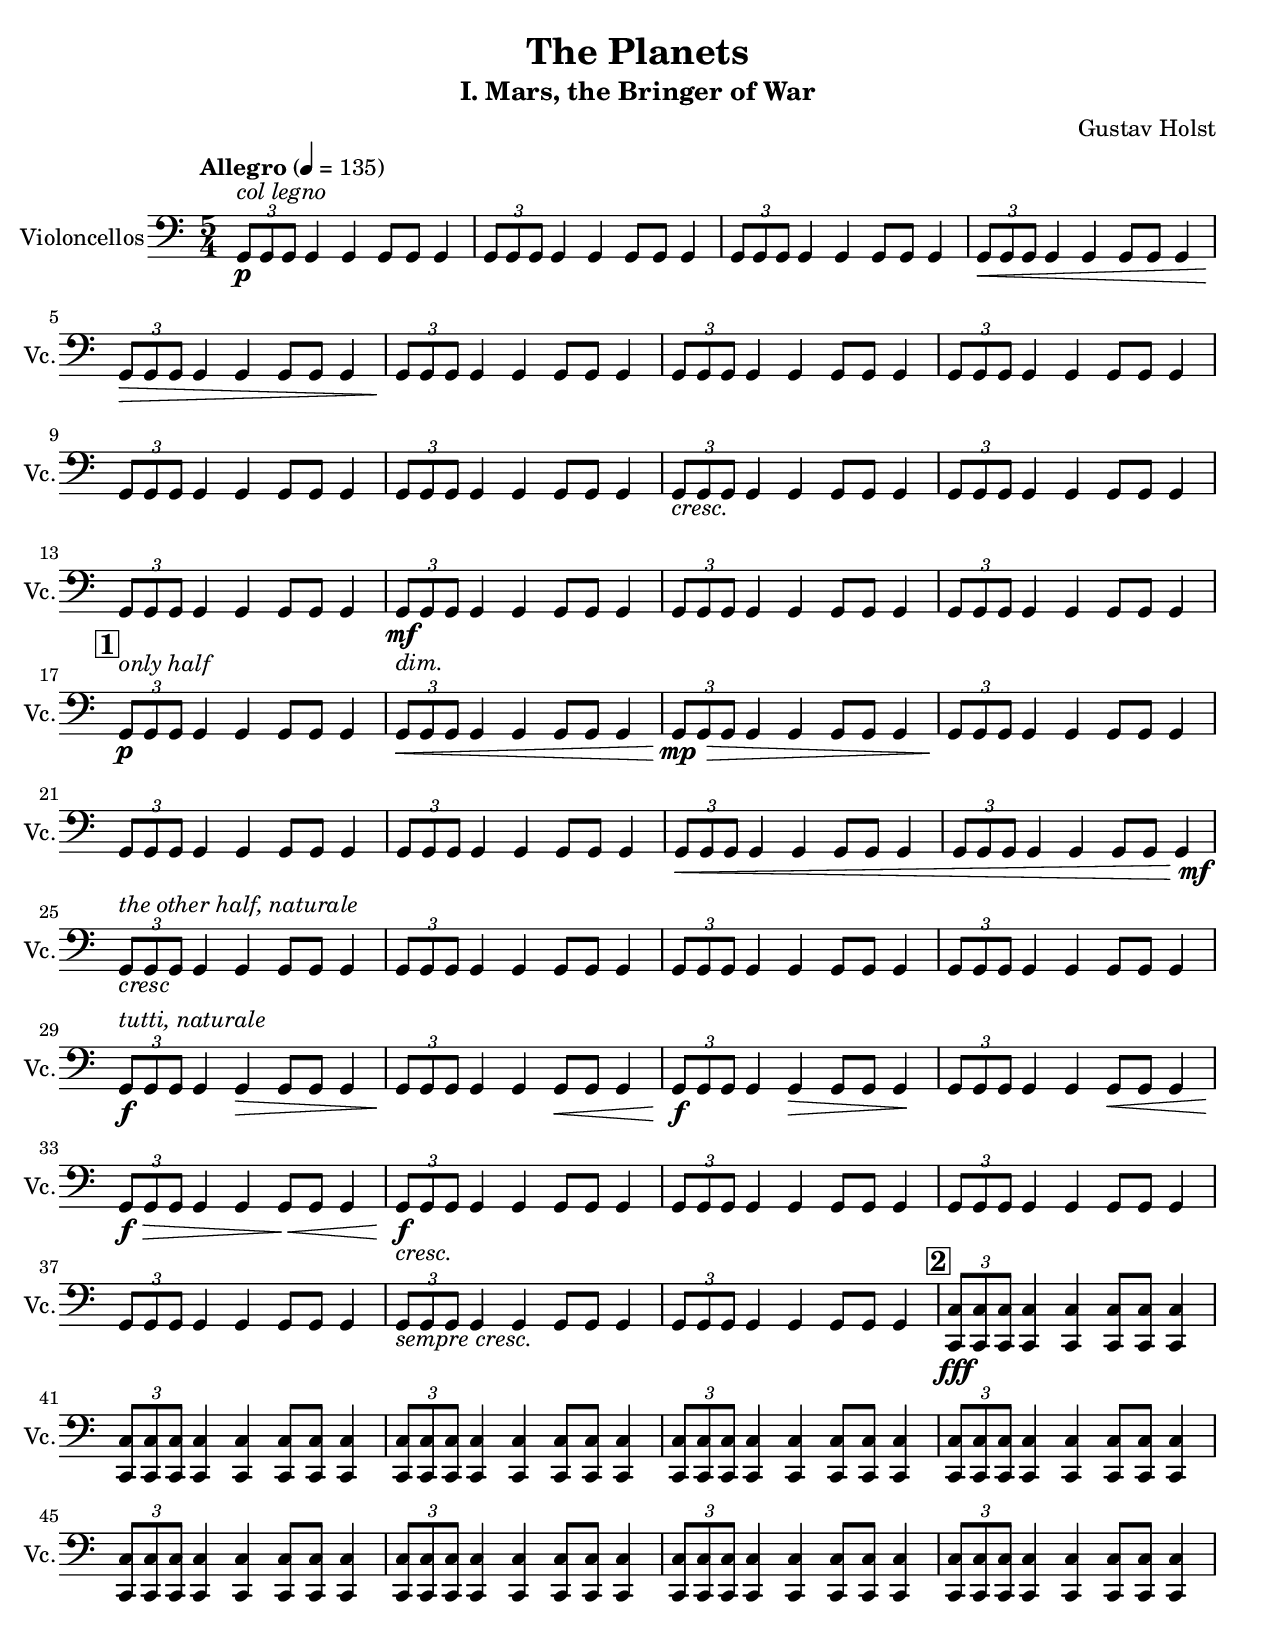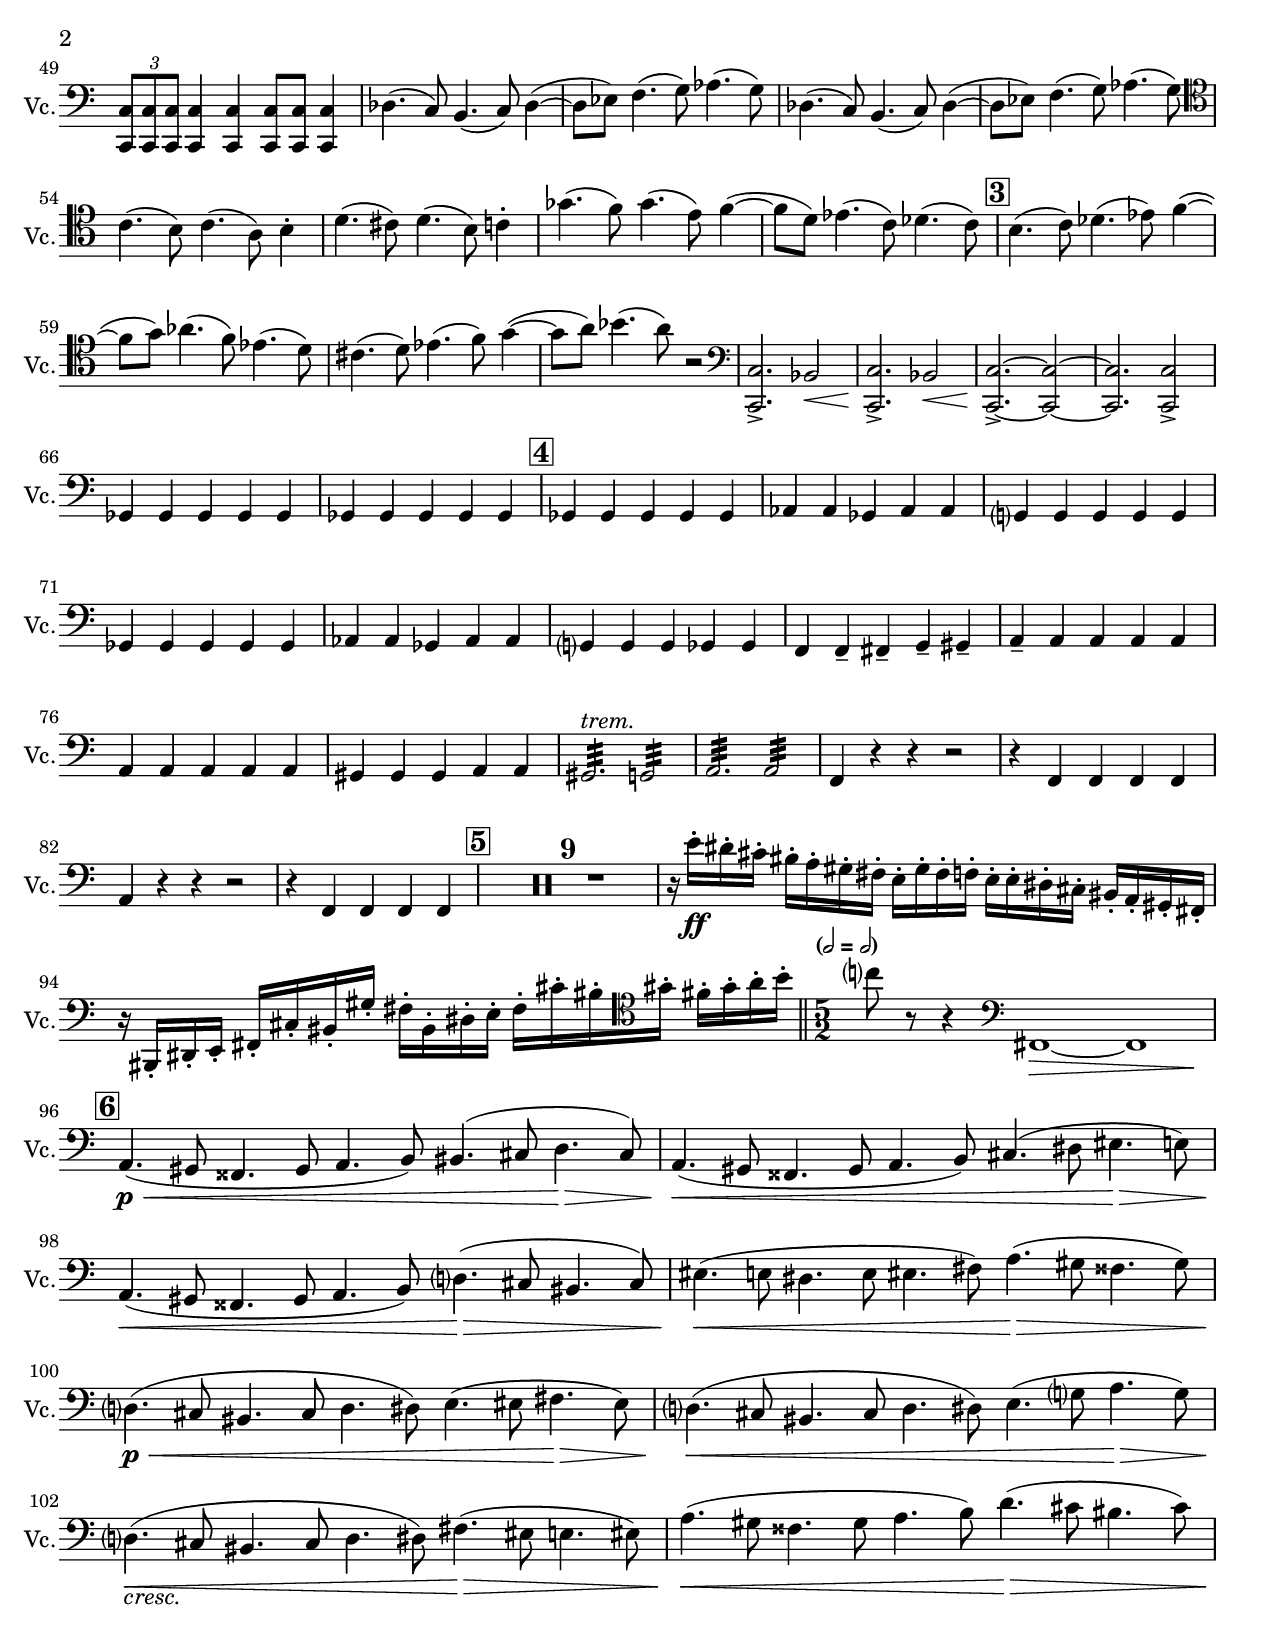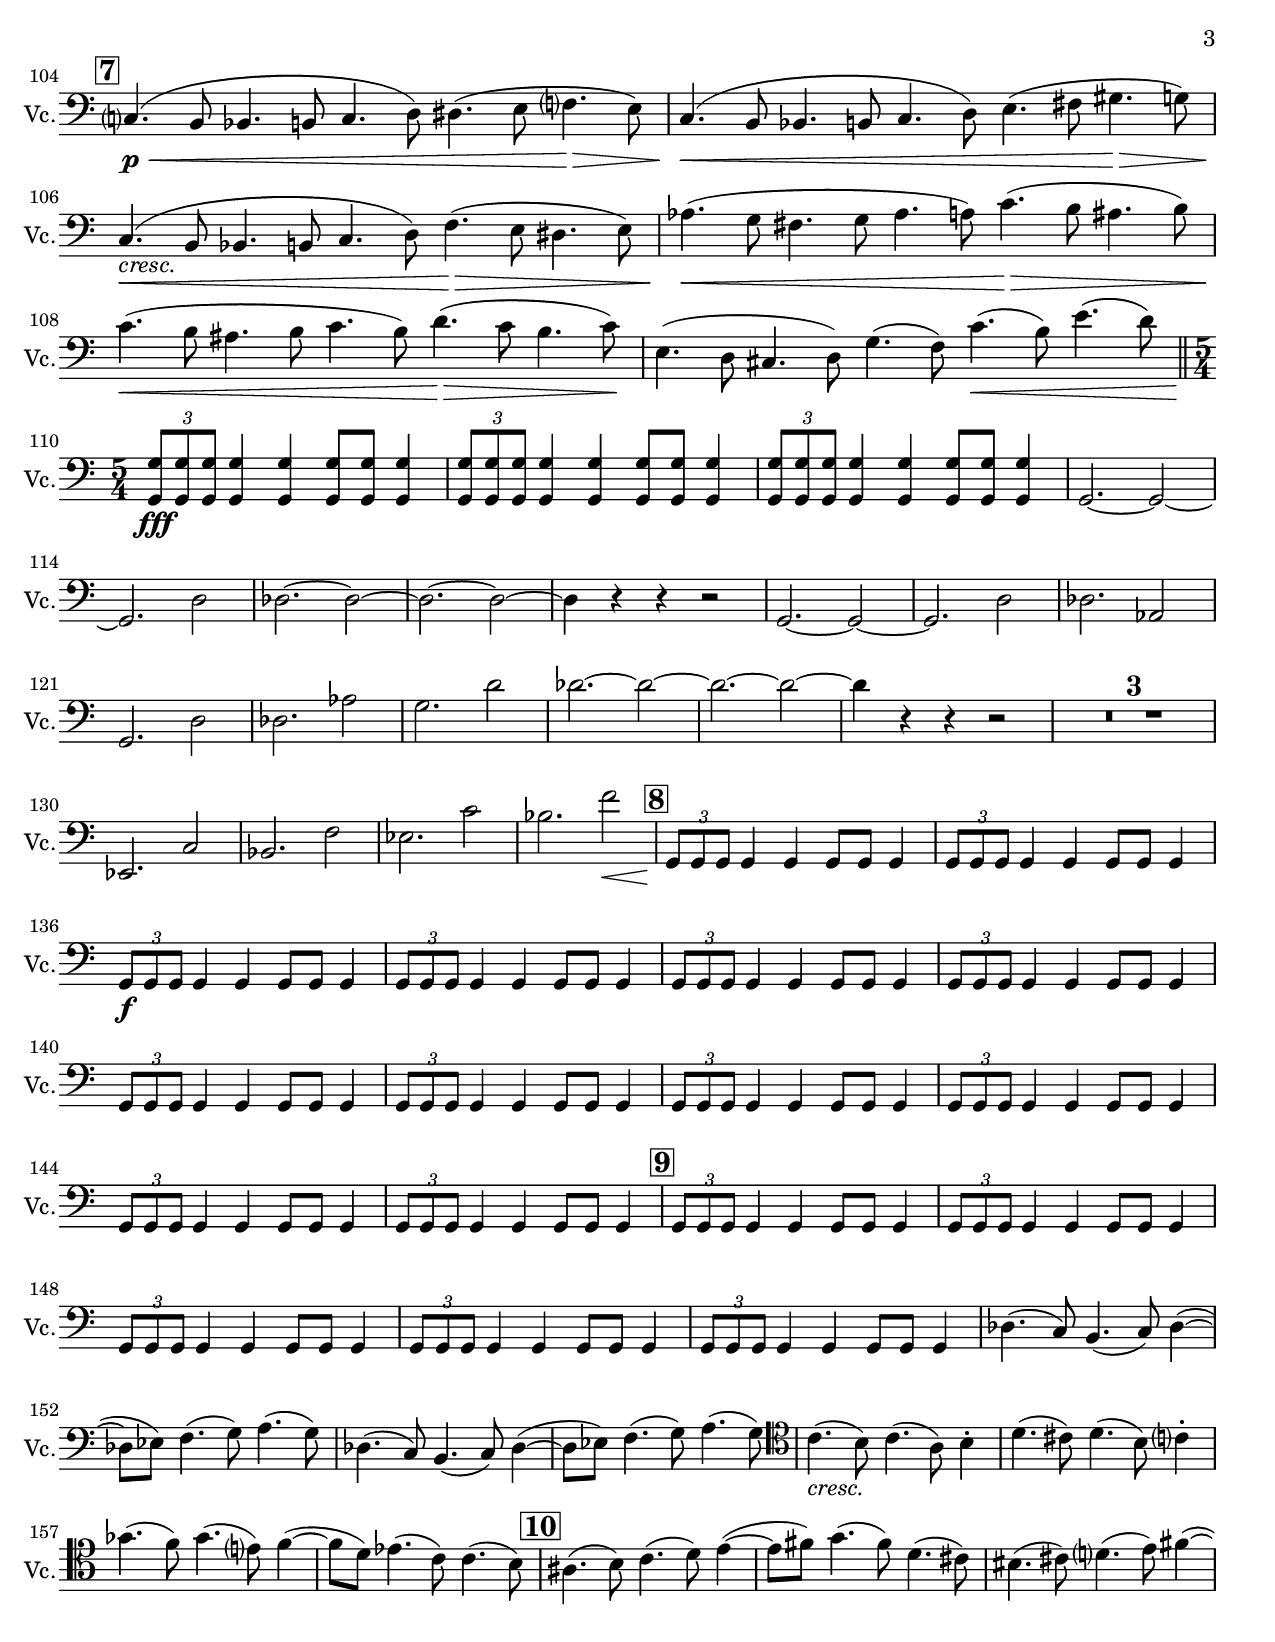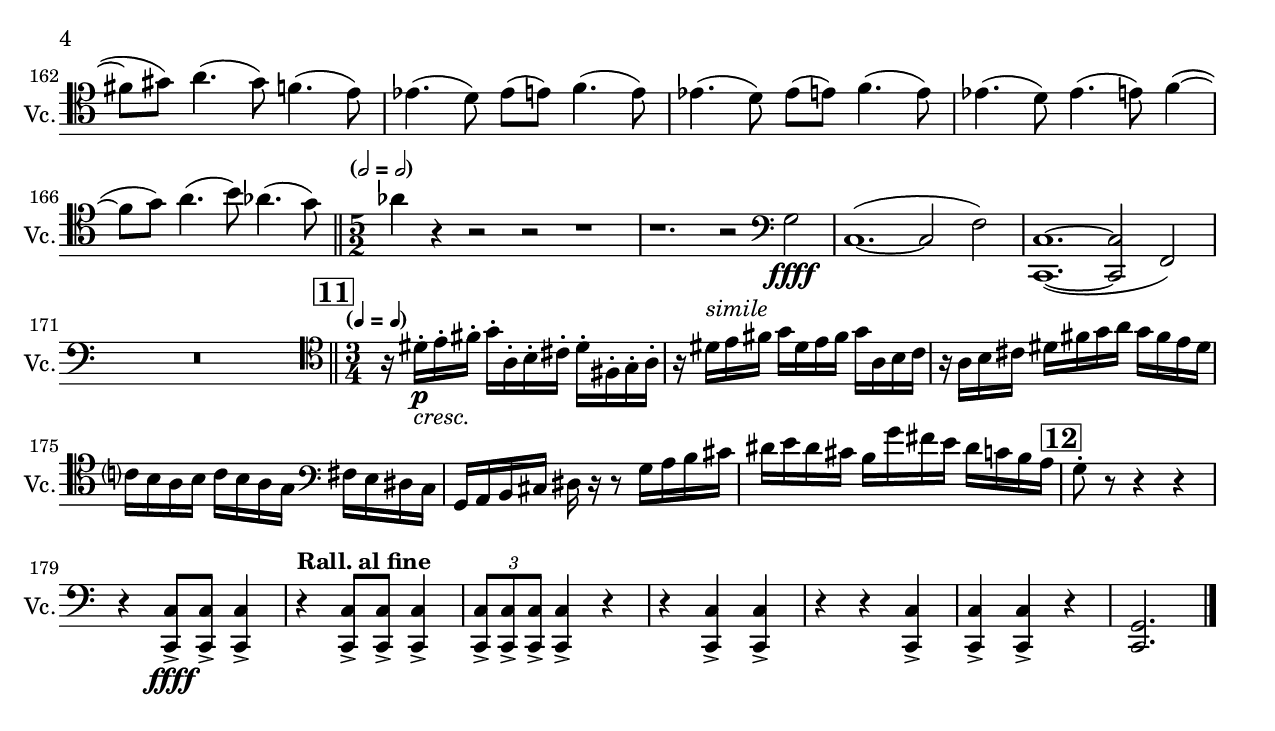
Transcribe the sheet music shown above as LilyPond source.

\version "2.16.2"
\language "english"

\header {
  title = "The Planets"
  subtitle = "I. Mars, the Bringer of War"
  composer = "Gustav Holst"
}

\paper {
  #(set-paper-size "letter")
}

%%%%%%%%%%%%%
%% Swiped (stolen) from the Lilypond docs.

%% "\motif c" => the "buh buh buh bum bum dum dum bum" rhythm on C :-)

motif =
#(define-music-function (parser location p) (ly:pitch?)
   "Make the rhythm in Mars (the Planets) at the given pitch"
  #{ \times 2/3 { $p 8 $p $p } $p 4 $p $p 8 $p $p 4 #})

%%%%%%%%%%%%%

global = {
  \key c \major
  \numericTimeSignature
  \time 5/4
  \tempo "Allegro" 4=135
  \set Score.markFormatter = #format-mark-box-numbers
  \compressFullBarRests
}

fluteI = \relative c'' {
  \global
  % Music follows here.
}

fluteII = \relative c'' {
  \global
  % Music follows here.
  
}

oboeI = \relative c'' {
  \global
  % Music follows here.
  
}

oboeII = \relative c'' {
  \global
  % Music follows here.
  
}

englishHorn = \relative c'' {
  \global
  \transposition f
  % Music follows here.
  
}

clarinetI = \relative c'' {
  \global
  \transposition bf
  % Music follows here.
  
}

clarinetII = \relative c'' {
  \global
  \transposition bf
  % Music follows here.
  
}

clarinetIII = \relative c'' {
  \global
  \transposition bf
  % Music follows here.
  
}

bassoonI = \relative c {
  \global
  % Music follows here.
  
}

bassoonII = \relative c {
  \global
  % Music follows here.
  
}

hornFI = \relative c'' {
  \global
  \transposition f
  % Music follows here.
  
}

hornFII = \relative c'' {
  \global
  \transposition f
  % Music follows here.
  
}

hornFIII = \relative c'' {
  \global
  \transposition f
  % Music follows here.
  
}

trumpetCI = \relative c'' {
  \global
  % Music follows here.
  
}

trumpetCII = \relative c'' {
  \global
  % Music follows here.
  
}

tromboneI = \relative c {
  \global
  % Music follows here.
  
}

tromboneII = \relative c {
  \global
  % Music follows here.
  
}

timpani = \relative c {
  \global
  % Music follows here.
  
}

glockenspiel = \relative c'' {
  \global
  % Music follows here.
  
}

right = \relative c'' {
  \global
  % Music follows here.
  
}

left = \relative c' {
  \global
  % Music follows here.
  
}

pedal = \relative c {
  \global
  % Music follows here.
  
}

upper = \relative c'' {
  \global
  % Music follows here.
  
}

lower = \relative c' {
  \global
  % Music follows here.
  
}



stringIntroToRehersalI = \relative c' {
  << \motif g s^\markup{\italic{col legno}}\p >> |
  \motif g |
  \motif g |
  << \motif g s\< >> |
  
  \barNumberCheck #5
  << \motif g    s\> >> |
  << \motif g    s\! >> |
  \motif g |
  \motif g |
  
  \barNumberCheck #9
  \motif g |
  \motif g |
  << \motif g    s_\markup{\italic cresc.} >> |
  \motif g |
  
  \barNumberCheck #13
  \motif g |
  << \motif g    s\mf_\markup{\italic dim.} >> |
  \motif g |
  \motif g
}

stringNaturaleToRehersalII = \relative c' {
  \barNumberCheck #29
  << \motif g    {s4^\markup{\italic{tutti, naturale}}\f s s\>} >> |
  << \motif g    {s4\! s s s\<} >> |
  << \motif g    {s4\f s s\> s s\!} >> |
  << \motif g    {s4 s s s\< } >> |
  
  \barNumberCheck #33
  << \motif g    {s4\f\> s s s\<} >> |
  << \motif g    {s4\f_\markup{\italic cresc.}} >> |
  \motif g |
  \motif g |
  
  \barNumberCheck #37
  \motif g |
  << \motif g     {s4_\markup{\italic{sempre cresc.}}} >> |
  \motif g |
}



violinI = \relative c'' {
  \global
  % Music follows here.
  
}

violinII = \relative c'' {
  \global
  % Music follows here.
  
}

viola = \relative c' {
  \global
  % Music follows here.
}

celloMotifCC = \relative c {
  % The following measure is funky because of a lilypond bug (issue 245)
  \times 2/3 { <<c8 c,>> <<c c'>> <<c c,>>} << { c4 c c8 c c4 } { c' c c8 c c4 } >>
}

celloBassIntro = \relative c {
  \transpose c c, \stringIntroToRehersalI
  
  \barNumberCheck #17
  \mark\default
  %% TODO: show rests for the resting half
  << \motif g    s^\markup{\italic{only half}}\p >> |
  << \motif g    s\< >> |
  << \motif g    s\mp\> >> |
  << \motif g    s\! >> |
  
  \barNumberCheck #21
  \motif g |
  \motif g |
  << \motif g    s\< >> |
  << \motif g    {s1 s8 s\mf} >> |
  
  \barNumberCheck #25
  %% TODO: show rests for the resting half
  << \motif g    s^\markup{\italic{the other half, naturale}}_\markup{\italic{cresc}} >> |
  \motif g |
  \motif g |
  \motif g |
  
  \transpose c c, \stringNaturaleToRehersalII
}

celloBassRehersalVI = \relative c {
  \mark\default
  a4.\p\<( gs8 fss4. gs8 a4. b8) bs4.( cs8 d4.\> cs8) |
  
  \barNumberCheck #97
  a4.\<( gs8 fss4. gs8 a4. b8) cs4.( ds8 es4.\> e8) |
  a,4.\<( gs8 fss4. gs8 a4. b8) d?4.\>( cs8 bs4. cs8) |
  es4.\<( e8 ds4. e8 es4. fs8) a4.\>( gs8 fss4. gs8) |
  
  \barNumberCheck #100
  d?4.\p\<( cs8 bs4. cs8 d4. ds8) e4.( es8 fs4.\> es8) |
  d?4.\<( cs8 bs4. cs8 d4. ds8) e4.( g?8 a4.\> g8) |
  d?4.\<_\markup{\italic cresc.}( cs8 bs4. cs8 d4. ds8) fs4.\>( es8 e4. es8) |
  
  \barNumberCheck #103
  a4.\<( gs8 fss4. gs8 a4. b8) d4.\>( cs8 bs4. cs8) |
  \mark\default
  c,?4.\p\<( b8 bf4. b8 c4. d8) ds4.( e8 f?4.\> e8) |
  c4.\<( b8 bf4. b8 c4. d8) e4.( fs8 gs4.\> g8) |
  
  \barNumberCheck #106
  c,4._\markup{\italic cresc.}\<( b8 bf4. b8 c4. d8) f4.\>( e8 ds4. e8) |
  af4.\<( g8 fs4. g8 af4. a8) c4.\>( b8 as4. b8) |
  c4.\<( b8 as4. b8 c4. b8) d4.\>( c8 b4. c8\!) |
}

timeChangeRehersalVI = {
  \bar "||"
  \time 5/2
  \tempo \markup{\concat {(\teeny \general-align #Y #DOWN \note #"2" #1   " = "    \teeny \general-align #Y #DOWN \note #"2" #1)}}
}

timeChangeRehersalXI = {
  \bar "||"
  \time 3/4
  \tempo \markup{\concat{(\teeny \general-align #Y #DOWN \note #"4" #1   " = "    \teeny \general-align #Y #DOWN \note #"4" #1)}}
}

cello = \relative c {
  \global
  \celloBassIntro
  % The following measure is funky because of a lilypond bug (issue 245)
  \mark\default \times 2/3 { <<c8 c,\fff>> <<c c'>> <<c c,>>} << { c4 c c8 c c4 } { c' c c8 c c4 } >> |
  
  \barNumberCheck #41
  \celloMotifCC | \celloMotifCC | \celloMotifCC | \celloMotifCC |
  
  \barNumberCheck #45
  \celloMotifCC | \celloMotifCC | \celloMotifCC | \celloMotifCC |
  
  \barNumberCheck #49
  \celloMotifCC |
  df4.( c8) b4.( c8) df4~( | df8 ef) f4.( g8) af4.( g8) |
  df4.( c8) b4.( c8) df4~( | df8 ef) f4.( g8) af4.( g8) |
  
  \barNumberCheck #54
  \clef tenor
  c4.( b8) c4.( a8) b4-. |
  d4.( cs8) d4.( b8) c4-. |
  gf'4.( f8) gf4.( e8) f4~( |
  f8 d) ef4.( c8) df4.( c8) |
  \mark\default
  b4.( c8) df4.( ef8) f4~( |
  f8 g) af4.( f8) ef4.( d8) |
  
  \barNumberCheck #60
  cs4.( d8) ef4.( f8) g4~( |
  g8 a) bf4.( a8) r2 |
  \clef bass
  << c,,2. c,-> >> bf'2\< |
  << c2.\! c,-> >> bf'2\< |
  << {c2.\!~c2~ | c2. c2} {c,2.~-> c2~ | c2. c2->} >> |
  gf'4 gf gf gf gf |
  
  \barNumberCheck #67
  gf gf gf gf gf |
  \mark\default
  gf4 gf gf gf gf |
  af af gf af af |
  g? g g g g |
  gf gf gf gf gf |
  af af gf af af |
  
  \barNumberCheck #73
  g? g g gf gf |
  f f-- fs-- g-- gs-- |
  a-- a a a a |
  a a a a a |
  gs gs gs a a |
  gs2.:32^\markup{\italic{trem.}} g2: |
  a2.: a2: |
  f4 r4 r r2 |
  
  \barNumberCheck #81
  r4 f f f f |
  a r r r2 |
  r4 f f f f |
  \mark\default
  R1*5/4*9 |
  r16 e''-.\ff ds-. cs-. bs-. a-. gs-. fs-. e-. gs-. fs-. f-. e-. e-. ds-. cs-. bs-. a-. gs-. fs-. |
  
  \barNumberCheck #94
  r bs,-. ds-. e-. fs-. cs'-. bs-. gs'-. fs-. bs,-. ds-. e-. fs-. cs'-. bs-. \clef tenor gs'-. fs-. gs-. a-. b-. \bar "||"
  %% todo half=half notation above staff
  \time 5/2
  \tempo \markup{\concat {(\teeny \general-align #Y #DOWN \note #"2" #1   " = "    \teeny \general-align #Y #DOWN \note #"2" #1)}}
  c?8 r r4 \clef bass fs,,,1~\> << fs {s2. s4\!} >> |

  \celloBassRehersalVI

  \barNumberCheck #109
  e'4.\!( d8 cs4. d8) g4.( f8) c'4.\<( b8) e4.( d8) \bar "||"
  %% These three measures are written suboptimally to work around a lilypond bug (issue 245)
  \time 5/4
  \times 2/3 { << g,8\fff g, >> << g g' >> << g g, >> } << { g4 g g8 g g4 } { g'4 g g8 g g4 } >> |
  \times 2/3 { << g8 g, >> << g g' >> << g g, >> } << { g4 g g8 g g4 } { g'4 g g8 g g4 } >> |
  \times 2/3 { << g8 g, >> << g g' >> << g g, >> } << { g4 g g8 g g4 } { g'4 g g8 g g4 } >> |
  
  \barNumberCheck #113
  g,2.~ g2~ |
  g2. d'2 |
  df2.~ df2~ |
  df2.~ df2~ |
  df4 r r r2 |
  g,2.~ g2~ |
  g2. d'2 |
  df2. af2 |
  g2. d'2 |
  df2. af'2 |
  
  \barNumberCheck #123
  g2. d'2 |
  df2.~ df2~ |
  df2.~ df2~ |
  df4 r r r2 |  
  R1*5/4*3 |
  ef,,2. c'2 |
  bf2. f'2 |
  ef2. c'2 |
  bf2. f'2\< |
  
  \barNumberCheck #134
  \mark\default
  \times 2/3 {g,,8\! g g} g4 g g8 g g4 |
  \motif g |
  << \motif g    s\f >> |
  \motif g |
  
  \barNumberCheck # 138
  \motif g |
  \motif g |
  \motif g |
  \motif g |
  
  \barNumberCheck # 142
  \motif g |
  \motif g |
  \motif g |
  \motif g |
  
  \barNumberCheck # 146
  \mark\default
  \motif g |
  \motif g |
  \motif g |
  \motif g |
  
  \barNumberCheck # 150
  \motif g |
  df'4.( c8) b4.( c8) df4~( |
  df8 ef) f4.( g8) a4.( g8) |
  df4.( c8) b4.( c8) df4~( |
  
  \barNumberCheck #154
  df8 ef) f4.( g8) a4.( g8) |
  \clef tenor c4._\markup{\italic cresc.}( b8) c4.( a8) b4-. |
  d4.( cs8) d4.( b8) c?4-. |
  gf'4.( f8) gf4.( e?8) f4~( |
  f8 d) ef4.( c8) c4.( b8)
  \mark\default
  as4.( b8) c4.( d8) e4~( |
  
  \barNumberCheck #160
  e8 fs) g4.( fs8) d4.( cs8) |
  bs4.( cs8) d?4.( e8) fs4~( |
  fs8 gs) a4.( gs8) f4.( e8) |
  ef4.( d8) ef8( e) f4.( e8) |
  ef4.( d8) ef8( e) f4.( e8) |
  
  \barNumberCheck #165
  ef4.( d8) ef4.( e8) f4~( |
  f8 g) a4.( b8) af4.( g8) \bar "||"
  %% todo: add half=half note
  \time 5/2
  \tempo \markup{\concat {(\teeny \general-align #Y #DOWN \note #"2" #1   " = "    \teeny \general-align #Y #DOWN \note #"2" #1)}}
  af4 r r2 r r1 |
  r1. r2 \clef bass g,2\ffff |
  c,1.~( c2 f) |
  << { c1.~ c2} {c,1.~( c2 } >> f) |
  R1*5/2 \bar "||"
  
  \barNumberCheck #172
  \mark\default
  \time 3/4
  \tempo \markup{\concat{(\teeny \general-align #Y #DOWN \note #"4" #1   " = "    \teeny \general-align #Y #DOWN \note #"4" #1)}}
  \clef tenor
  %% TODO quarter=quarter
  r16 ds''-._\markup{\italic cresc.}\p e-. fs-.   g-. a,-. b-. cs-.   ds-. fs,-. g-. a-. |
  r ds^\markup{\italic simile} e fs g ds e fs g a, b c |
  r a b cs ds fs g a g fs e ds |
  
  \barNumberCheck #175
  c? b a b c b a g \clef bass fs e ds c |
  g a b cs ds r r8 g16 a b cs |
  ds e ds cs b g' fs e ds c b a |
  
  \barNumberCheck #178
  \mark\default
  g8-. r8 r4 r |
  r << {c,8\ffff c c4 } {c,8-> c-> c4-> } >> |
  % Now this rest has to be separate because of LilyPond issue 128
  r4^\markup{\bold{Rall. al fine}} << { c8-> c-> c4-> } { c'8 c c4 } >> |
  % sigh. Issue 245 again.
  \times 2/3 { <<c8 c,-> >> <<c-> c'>> <<c c,-> >> } <<c4-> c'>> r4 |
  << { r c c | r r c | c c r } {r c,-> c-> | r r c-> | c-> c-> r } >>
  << c2. g' >>
  
  \bar "|."
}

contrabass = \relative c {
  \global
  % Music follows here.
  \celloBassIntro
  
  \barNumberCheck #40
  \mark\default
  << \motif c s\fff >> |
  \motif c |
  \motif c |
  \motif c |
  \motif c |
  \motif c |
  \motif c |
  \motif c |
  \motif c |
  \motif c |
  \motif c |
  \motif c |
  \motif c |
  \motif c |
  \motif c |
  \motif c |
  \motif c |
  \times 2/3 {c8 c c} c4 c f,2\< |
  
  \barNumberCheck #58
  \mark\default g2.->\!~ g2~ |
  g2. g2\< |
  a2.->\!~ a2~ |
  a2. bf2\< |
  c2.->\! bf2\< |
  c2.->\! bf2\< |
  c2.->\!~ c2~ |
  c2. c2-> |
  gf4 gf gf gf gf |
  
  \barNumberCheck #67
  gf gf gf gf gf |
  \mark\default gf gf gf gf gf |
  af af gf af af |
  g? g g g g |
  gf gf gf gf gf |
  af af gf af af |
  
  \barNumberCheck #73
  g? g g gf gf |
  f f-- fs-- g-- gs-- |
  a-- r r r2 |
  R1*5/4 |
  gs4 gs gs a a |
  R1*5/4*2 |
  f4 r r r2 |
  
  \barNumberCheck #81
  r4 f f f f |
  a r r r2 |
  r4 f f f f |
  \mark\default R1*5/4*9 |
  gs'8->\ff r r4 r r16 e'-. ds-. cs-. bs-. a-. gs-. fs-. |
  
  \barNumberCheck #94
  r bs,-. ds-. e-. fs-. r r8 r4 r2
  \timeChangeRehersalVI
  r2 gs,1\>~ gs1\!^\fermata |
  
  \celloBassRehersalVI
  
  \barNumberCheck #109
  R1*5/2 \bar "||"
  \time 5/4 \times 2/3 {g8\fff g g} g4 g g8 g g4 |
  
  \barNumberCheck #111
  \motif g |
  \motif g |
  g2.~ g2 |
  g2. d'2 |
  df2.~ df2~ |
  df2.~ df2~ |
  df4 r r r2 |
  
  \barNumberCheck #118
  g,2.~ g2~ |
  g2. d'2 |
  df2. af'2 |
  g2. d'2 |
  df2. r2 |
  R1*5/4 |
  \times 2/3 {g,,8 g g} g4 g g8 g g4|
  
  \barNumberCheck #125
  \motif g |
  \motif g |
  \motif g |
  \motif g |
  
  \barNumberCheck #129
  \motif g |
  ef'2. c'2 |
  bf2. f'2 |
  ef2. r2 |
  R1*5/4 |
  \mark\default
  \times 2/3 {g,,8 g g} g4 g g8 g g4|
  
  \barNumberCheck #135
  \motif g |
  << \motif g    s4\f >> |
  \motif g |
  \motif g |
  
  \barNumberCheck #139
  \motif g |
  \motif g |
  \motif g |
  \motif g |
  
  \barNumberCheck #143
  \motif g |
  \motif g |
  \motif g |
  \mark\default \motif g |
  
  \barNumberCheck #147
  \motif g |
  \motif g |
  \motif g |
  \motif g |
  
  \barNumberCheck #151
  \motif g |
  \motif g |
  \motif g |
  \motif g |
  
  \barNumberCheck #155
  << \motif g    s_\markup{\italic{cresc.}} >> |
  \motif g |
  \motif g |
  \times 2/3 {g8 g g} g4 g c,2(\< |
  \mark\default d2.->\!)~ d2~ |
  
  \barNumberCheck #160
  d2. d2(\< |
  e2.->)\!~ e2~ |
  e2. f2\<( |
  g2.->\!) f2\<( |
  g2.->\!) f2\<( |
  g2.->\!)~ g2~ |
  g2. g2-> |
  \timeChangeRehersalVI c,1.\ffff~ c1~ |
  c1.( f2) g' |
  
  \barNumberCheck #169
  c,1.(~ c2 f) |
  c,1.\>(~ c2 f\!) |
  r1. r2 f2\mf\>(
  \timeChangeRehersalXI g2.\p_\markup{\italic{cresc.}})~ |
  g2.~ |
  g2.~ |
  g2.~ |
  g2.~ |
  g2. |
  
  \barNumberCheck #178
  \mark\default
  \times 2/3 { c8->\ffff c-> c->} c4 r |
  r c8-> c-> c4-> |
  r4^\markup{\bold{Rall al fine.}} c8-> c c4-> |
  \times 2/3 { c8-> c-> c->} c4-> r |
  r c-> c-> |
  r r c-> |
  c-> c-> r |
  c,2.^\fermata
  \bar "|."
}

fluteIPart = \new Staff \with {
  instrumentName = "Fl. I"
  shortInstrumentName = "Fl. I"
  midiInstrument = "flute"
} \fluteI

fluteIIPart = \new Staff \with {
  instrumentName = "Fl. II"
  shortInstrumentName = "Fl. II"
  midiInstrument = "flute"
} \fluteII

oboeIPart = \new Staff \with {
  instrumentName = "Ob. I"
  shortInstrumentName = "Ob. I"
  midiInstrument = "oboe"
} \oboeI

oboeIIPart = \new Staff \with {
  instrumentName = "Ob. II"
  shortInstrumentName = "Ob. II"
  midiInstrument = "oboe"
} \oboeII

englishHornPart = \new Staff \with {
  instrumentName = "Eng.h."
  shortInstrumentName = "Eng.h."
  midiInstrument = "english horn"
} \englishHorn

clarinetIPart = \new Staff \with {
  instrumentName = "Cl. I"
  shortInstrumentName = "Cl. I"
  midiInstrument = "clarinet"
} \clarinetI

clarinetIIPart = \new Staff \with {
  instrumentName = "Cl. II"
  shortInstrumentName = "Cl. II"
  midiInstrument = "clarinet"
} \clarinetII

clarinetIIIPart = \new Staff \with {
  instrumentName = "Cl. III"
  shortInstrumentName = "Cl. III"
  midiInstrument = "clarinet"
} \clarinetIII

bassoonIPart = \new Staff \with {
  instrumentName = "Bn. I"
  shortInstrumentName = "Bn. I"
  midiInstrument = "bassoon"
} { \clef bass \bassoonI }

bassoonIIPart = \new Staff \with {
  instrumentName = "Bn. II"
  shortInstrumentName = "Bn. II"
  midiInstrument = "bassoon"
} { \clef bass \bassoonII }

hornFIPart = \new Staff \with {
  instrumentName = "Hn.F. I"
  shortInstrumentName = "Hn.F. I"
  midiInstrument = "french horn"
} \hornFI

hornFIIPart = \new Staff \with {
  instrumentName = "Hn.F. II"
  shortInstrumentName = "Hn.F. II"
  midiInstrument = "french horn"
} \hornFII

hornFIIIPart = \new Staff \with {
  instrumentName = "Hn.F. III"
  shortInstrumentName = "Hn.F. III"
  midiInstrument = "french horn"
} \hornFIII

trumpetCIPart = \new Staff \with {
  instrumentName = "Tr.C. I"
  shortInstrumentName = "Tr.C. I"
  midiInstrument = "trumpet"
} \trumpetCI

trumpetCIIPart = \new Staff \with {
  instrumentName = "Tr.C. II"
  shortInstrumentName = "Tr.C. II"
  midiInstrument = "trumpet"
} \trumpetCII

tromboneIPart = \new Staff \with {
  instrumentName = "Trb. I"
  shortInstrumentName = "Trb. I"
  midiInstrument = "trombone"
} { \clef bass \tromboneI }

tromboneIIPart = \new Staff \with {
  instrumentName = "Trb. II"
  shortInstrumentName = "Trb. II"
  midiInstrument = "trombone"
} { \clef bass \tromboneII }

timpaniPart = \new Staff \with {
  instrumentName = "Tmp."
  shortInstrumentName = "Tmp."
  midiInstrument = "timpani"
} { \clef bass \timpani }

glockenspielPart = \new Staff \with {
  instrumentName = "Gls."
  shortInstrumentName = "Gls."
  midiInstrument = "glockenspiel"
} \glockenspiel

organPart = <<
  \new PianoStaff \with {
    instrumentName = "Org."
    shortInstrumentName = "Org."
  } <<
    \new Staff = "right" \with {
      midiInstrument = "church organ"
    } \right
    \new Staff = "left" \with {
      midiInstrument = "church organ"
    } { \clef bass \left }
  >>
  \new Staff = "pedal" \with {
    midiInstrument = "church organ"
  } { \clef bass \pedal }
>>

harpPart = \new PianoStaff \with {
  instrumentName = "Hp."
  shortInstrumentName = "Hp."
} <<
  \new Staff = "upper" \with {
    midiInstrument = "harp"
  } \upper
  \new Staff = "lower" \with {
    midiInstrument = "harp"
  } { \clef bass \lower }
>>

violinIPart = \new Staff \with {
  instrumentName = "1st Violins"
  shortInstrumentName = "Vn. 1"
  midiInstrument = "violin"
} \violinI

violinIIPart = \new Staff \with {
  instrumentName = "2nd Violins"
  shortInstrumentName = "Vn. 2"
  midiInstrument = "violin"
} \violinII

violaPart = \new Staff \with {
  instrumentName = "Violas"
  shortInstrumentName = "Vas."
  midiInstrument = "viola"
} { \clef alto \viola }

celloPart = \new Staff \with {
  instrumentName = "Violoncellos"
  shortInstrumentName = "Vc."
  midiInstrument = "cello"
} { \clef bass \cello }

contrabassPart = \new Staff \with {
  instrumentName = "Doublebasses"
  shortInstrumentName = "Db."
  midiInstrument = "contrabass"
} { \clef bass \contrabass }


\score {
  <<
%    \fluteIPart
%    \fluteIIPart
%    \oboeIPart
%    \oboeIIPart
%    \englishHornPart
%    \clarinetIPart
%    \clarinetIIPart
%    \clarinetIIIPart
%    \bassoonIPart
%    \bassoonIIPart
%    \hornFIPart
%    \hornFIIPart
%    \hornFIIIPart
%    \trumpetCIPart
%    \trumpetCIIPart
%    \tromboneIPart
%    \tromboneIIPart
%    \timpaniPart
%    \glockenspielPart
%    \organPart
%    \harpPart
%    \violinIPart
%    \violinIIPart
%    \violaPart
    \celloPart
%    \contrabassPart
  >>
  \layout { }
  \midi { }
}
